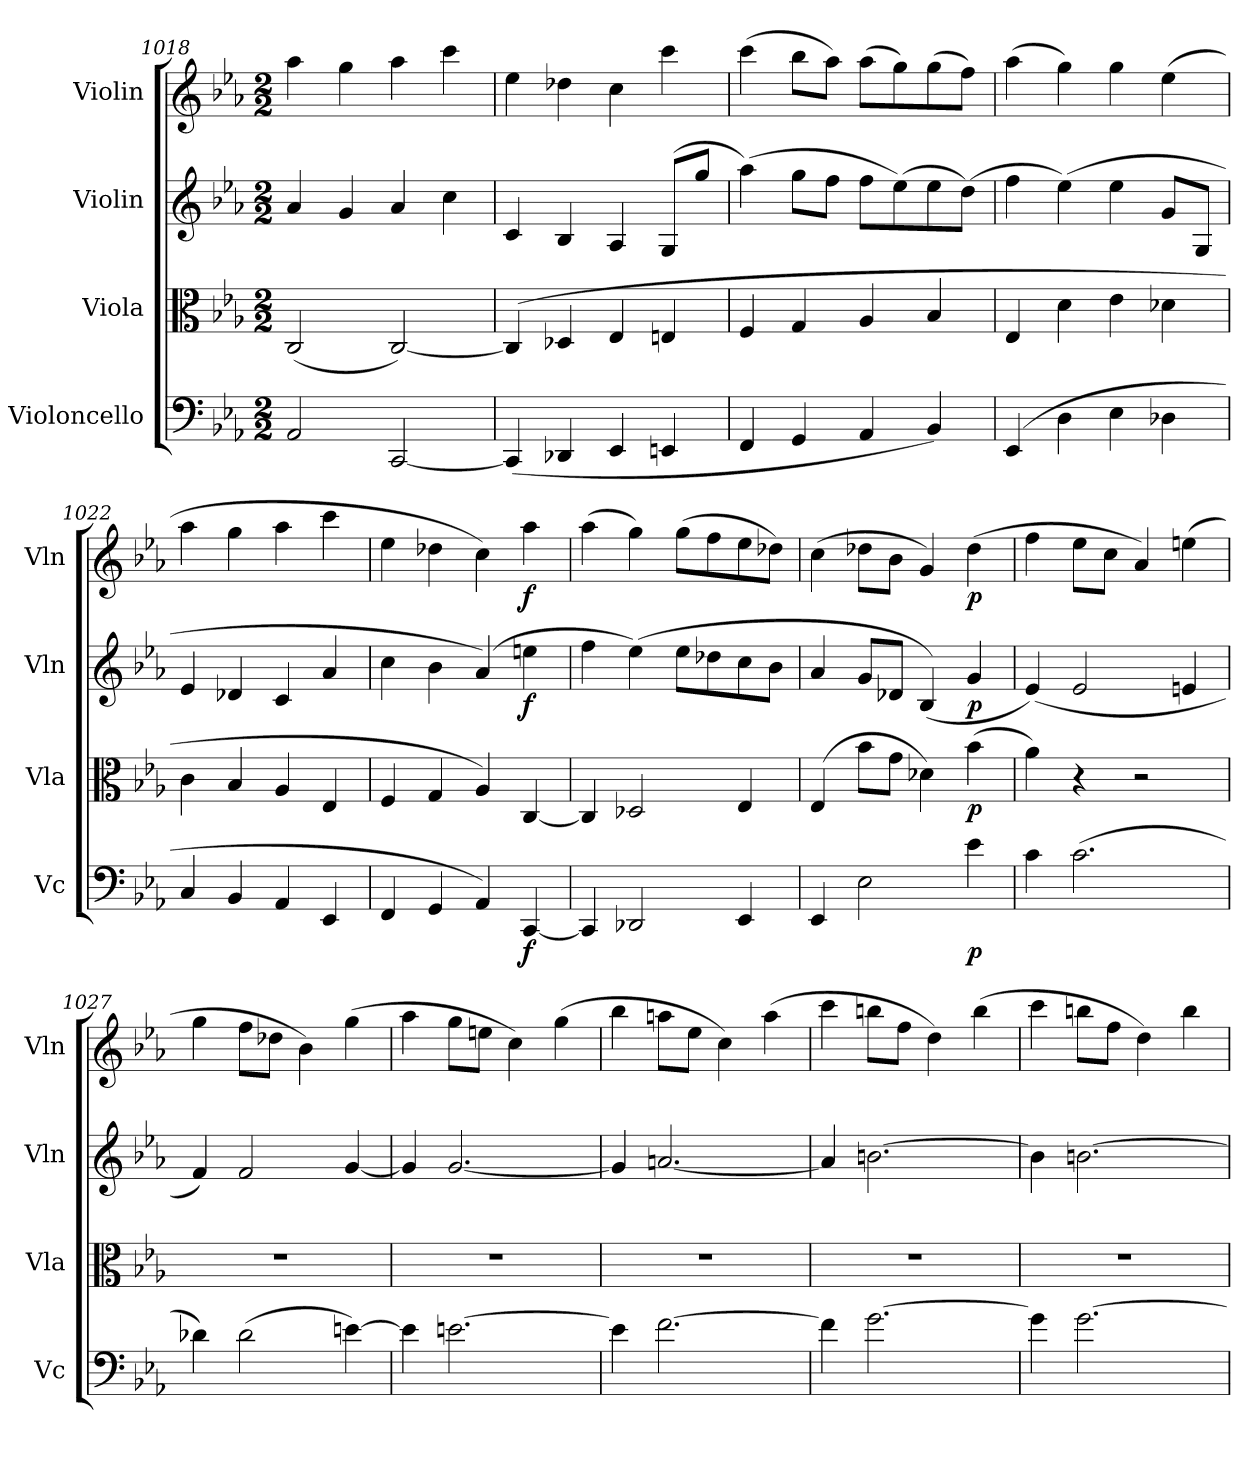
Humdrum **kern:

**kern	**dynam	**kern	**dynam	**kern	**dynam	**kern	**dynam
*part4	*part4	*part3	*part3	*part2	*part2	*part1	*part1
*staff4	*staff4	*staff3	*staff3	*staff2	*staff2	*staff1	*staff1
*I"Violoncello	*	*I"Viola	*	*I"Violin	*	*I"Violin	*
*I'Vc	*	*I'Vla	*	*I'Vln	*	*I'Vln	*
*clefF4	*	*clefC3	*	*clefG2	*	*clefG2	*
*k[b-e-a-]	*	*k[b-e-a-]	*	*k[b-e-a-]	*	*k[b-e-a-]	*
*E-:	*	*E-:	*	*E-:	*	*E-:	*
*M2/2	*	*M2/2	*	*M2/2	*	*M2/2	*
=1018	=1018	=1018	=1018	=1018	=1018	=1018	=1018
2AA-	.	(2C	.	4a-	.	4aa-	.
.	.	.	.	4g	.	4gg	.
[2CC	.	[2C)	.	4a-	.	4aa-	.
.	.	.	.	4cc	.	4ccc	.
=1019	=1019	=1019	=1019	=1019	=1019	=1019	=1019
(4CC]	.	(4C]	.	4c	.	4ee-	.
4DD-X	.	4D-X	.	4B-	.	4dd-X	.
4EE-	.	4E-	.	4A-	.	4cc	.
4EEn	.	4En	.	(8G/L	.	4ccc	.
.	.	.	.	8gg/J	.	.	.
=1020	=1020	=1020	=1020	=1020	=1020	=1020	=1020
4FF	.	4F	.	(4aa-)	.	(4ccc	.
4GG	.	4G	.	8gg\L	.	8bb-\L	.
.	.	.	.	8ff\J	.	8aa-\J)	.
4AA-	.	4A-	.	8ff\L	.	(8aa-\L	.
.	.	.	.	(8ee-\)	.	8gg\)	.
4BB-)	.	4B-	.	8ee-\	.	(8gg\	.
.	.	.	.	(8dd\J)	.	8ff\J)	.
=1021	=1021	=1021	=1021	=1021	=1021	=1021	=1021
(4EE-	.	4E-	.	4ff	.	(4aa-	.
4D	.	4d	.	(4ee-)	.	4gg)	.
4E-	.	4e-	.	4ee-	.	4gg	.
4D-X	.	4d-X	.	8g/L	.	(4ee-	.
.	.	.	.	8G/J	.	.	.
=1022	=1022	=1022	=1022	=1022	=1022	=1022	=1022
4C	.	4c	.	4e-	.	4aa-	.
4BB-	.	4B-	.	4d-X	.	4gg	.
4AA-	.	4A-	.	4c	.	4aa-	.
4EE-	.	4E-	.	4a-	.	4ccc	.
=1023	=1023	=1023	=1023	=1023	=1023	=1023	=1023
4FF	.	4F	.	4cc	.	4ee-	.
4GG	.	4G	.	4b-	.	4dd-X	.
4AA-)	.	4A-)	.	(4a-)	.	4cc)	.
[4CC	f	[4C	.	4een	f	4aa-	f
=1024	=1024	=1024	=1024	=1024	=1024	=1024	=1024
4CC]	.	4C]	.	4ff	.	(4aa-	.
2DD-X	.	2D-X	.	(4ee-)	.	4gg)	.
.	.	.	.	8ee-\L	.	(8gg\L	.
.	.	.	.	8dd-X\	.	8ff\	.
4EE-	.	4E-	.	8cc\	.	8ee-\	.
.	.	.	.	8b-\J	.	8dd-X\J)	.
=1025	=1025	=1025	=1025	=1025	=1025	=1025	=1025
4EE-	.	(4E-	.	4a-	.	(4cc	.
2E-	.	8b-\L	.	8g/L	.	8dd-X\L	.
.	.	8g\J	.	8d-X/J	.	8b-\J	.
.	.	4d-X)	.	(4B-)	.	4g)	.
4e-	p	(4b-	p	4g	p	(4dd-	p
=1026	=1026	=1026	=1026	=1026	=1026	=1026	=1026
4c	.	4a-)	.	(4e-)	.	4ff	.
(2.c	.	4r	.	2e-	.	8ee-\L	.
.	.	.	.	.	.	8cc\J	.
.	.	2r	.	.	.	4a-)	.
.	.	.	.	4en	.	(4een	.
=1027	=1027	=1027	=1027	=1027	=1027	=1027	=1027
4d-X)	.	1r	.	4f)	.	4gg	.
(2d-	.	.	.	2f	.	8ff\L	.
.	.	.	.	.	.	8dd-X\J	.
.	.	.	.	.	.	4b-)	.
[4en)	.	.	.	[4g	.	(4gg	.
=1028	=1028	=1028	=1028	=1028	=1028	=1028	=1028
4e]	.	1r	.	4g]	.	4aa-	.
[2.en	.	.	.	[2.g	.	8gg\L	.
.	.	.	.	.	.	8een\J	.
.	.	.	.	.	.	4cc)	.
.	.	.	.	.	.	(4gg	.
=1029	=1029	=1029	=1029	=1029	=1029	=1029	=1029
4e]	.	1r	.	4g]	.	4bb-	.
[2.f	.	.	.	[2.an	.	8aan\L	.
.	.	.	.	.	.	8ee-\J	.
.	.	.	.	.	.	4cc)	.
.	.	.	.	.	.	(4aa	.
=1030	=1030	=1030	=1030	=1030	=1030	=1030	=1030
4f]	.	1r	.	4a]	.	4ccc	.
[2.g	.	.	.	[2.bn	.	8bbn\L	.
.	.	.	.	.	.	8ff\J	.
.	.	.	.	.	.	4dd)	.
.	.	.	.	.	.	(4bb	.
=1031	=1031	=1031	=1031	=1031	=1031	=1031	=1031
4g]	.	1r	.	4b]	.	4ccc	.
[2.g	.	.	.	[2.bn	.	8bbn\L	.
.	.	.	.	.	.	8ff\J	.
.	.	.	.	.	.	4dd)	.
.	.	.	.	.	.	4bb	.
=	=	=	=	=	=	=	=
*-	*-	*-	*-	*-	*-	*-	*-
